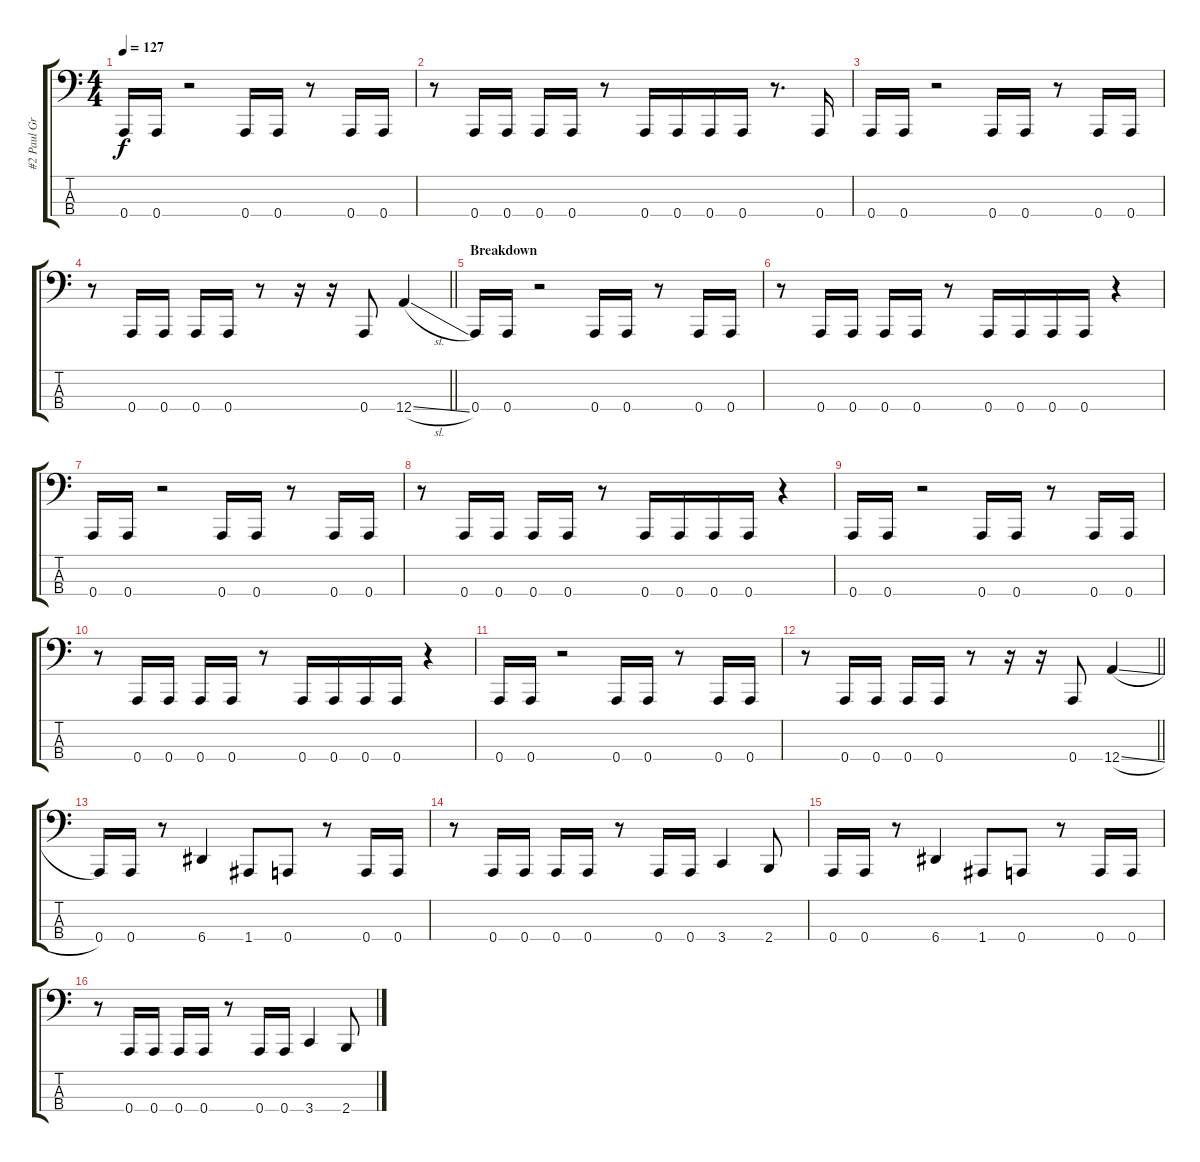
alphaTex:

\track ("#2 Paul Gray" "#2 Paul Gr") {instrument electricbasspick}
\staff {score tabs}
\tuning (D2 A1 E1 A0) {hide}
\ts (4 4)
\tempo 127
\clef f4
\ks c
0.4.16{dy f} 0.4.16 r.2 0.4.16 0.4.16 r.8 0.4.16 0.4.16 |
r.8 0.4.16 0.4.16 0.4.16 0.4.16 r.8 0.4.16 0.4.16 0.4.16 0.4.16 r.8{d} 0.4.16 |
0.4.16 0.4.16 r.2 0.4.16 0.4.16 r.8 0.4.16 0.4.16 |
\barLineRight lightlight
r.8 0.4.16 0.4.16 0.4.16 0.4.16 r.8 r.16 r.16 0.4.8 12.4{sl}.4 |
\section ("" "Breakdown")
0.4.16 0.4.16 r.2 0.4.16 0.4.16 r.8 0.4.16 0.4.16 |
r.8 0.4.16 0.4.16 0.4.16 0.4.16 r.8 0.4.16 0.4.16 0.4.16 0.4.16 r.4 |
0.4.16 0.4.16 r.2 0.4.16 0.4.16 r.8 0.4.16 0.4.16 |
r.8 0.4.16 0.4.16 0.4.16 0.4.16 r.8 0.4.16 0.4.16 0.4.16 0.4.16 r.4 |
0.4.16 0.4.16 r.2 0.4.16 0.4.16 r.8 0.4.16 0.4.16 |
r.8 0.4.16 0.4.16 0.4.16 0.4.16 r.8 0.4.16 0.4.16 0.4.16 0.4.16 r.4 |
0.4.16 0.4.16 r.2 0.4.16 0.4.16 r.8 0.4.16 0.4.16 |
\barLineRight lightlight
r.8 0.4.16 0.4.16 0.4.16 0.4.16 r.8 r.16 r.16 0.4.8 12.4{sl}.4 |
\section ("" "")
0.4.16 0.4.16 r.8 6.4.4 1.4.8 0.4.8 r.8 0.4.16 0.4.16 |
r.8 0.4.16 0.4.16 0.4.16 0.4.16 r.8 0.4.16 0.4.16 3.4.4 2.4.8 |
0.4.16 0.4.16 r.8 6.4.4 1.4.8 0.4.8 r.8 0.4.16 0.4.16 |
r.8 0.4.16 0.4.16 0.4.16 0.4.16 r.8 0.4.16 0.4.16 3.4.4 2.4.8
